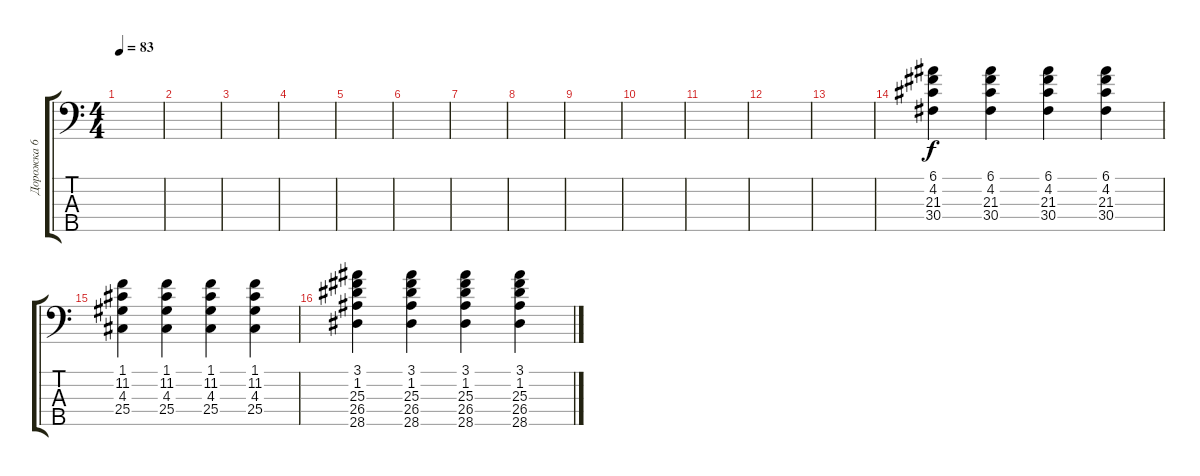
\track ("Дорожка 6" "Дорожка 6") {instrument electricguitarclean}
\staff {score tabs}
\tuning (G2 D2 A1 E1 B0) {hide}
\ts (4 4)
\tempo 83
\clef f4
\ks c
|
|
|
|
|
|
|
|
|
|
|
|
|
(6.1 4.2 21.3 30.4).4 (6.1 4.2 21.3 30.4).4 (6.1 4.2 21.3 30.4).4 (6.1 4.2 21.3 30.4).4 |
(1.1 11.2 4.3 25.4).4 (1.1 11.2 4.3 25.4).4 (1.1 11.2 4.3 25.4).4 (1.1 11.2 4.3 25.4).4 |
(3.1 1.2 25.3 26.4 28.5).4 (3.1 1.2 25.3 26.4 28.5).4 (3.1 1.2 25.3 26.4 28.5).4 (3.1 1.2 25.3 26.4 28.5).4
